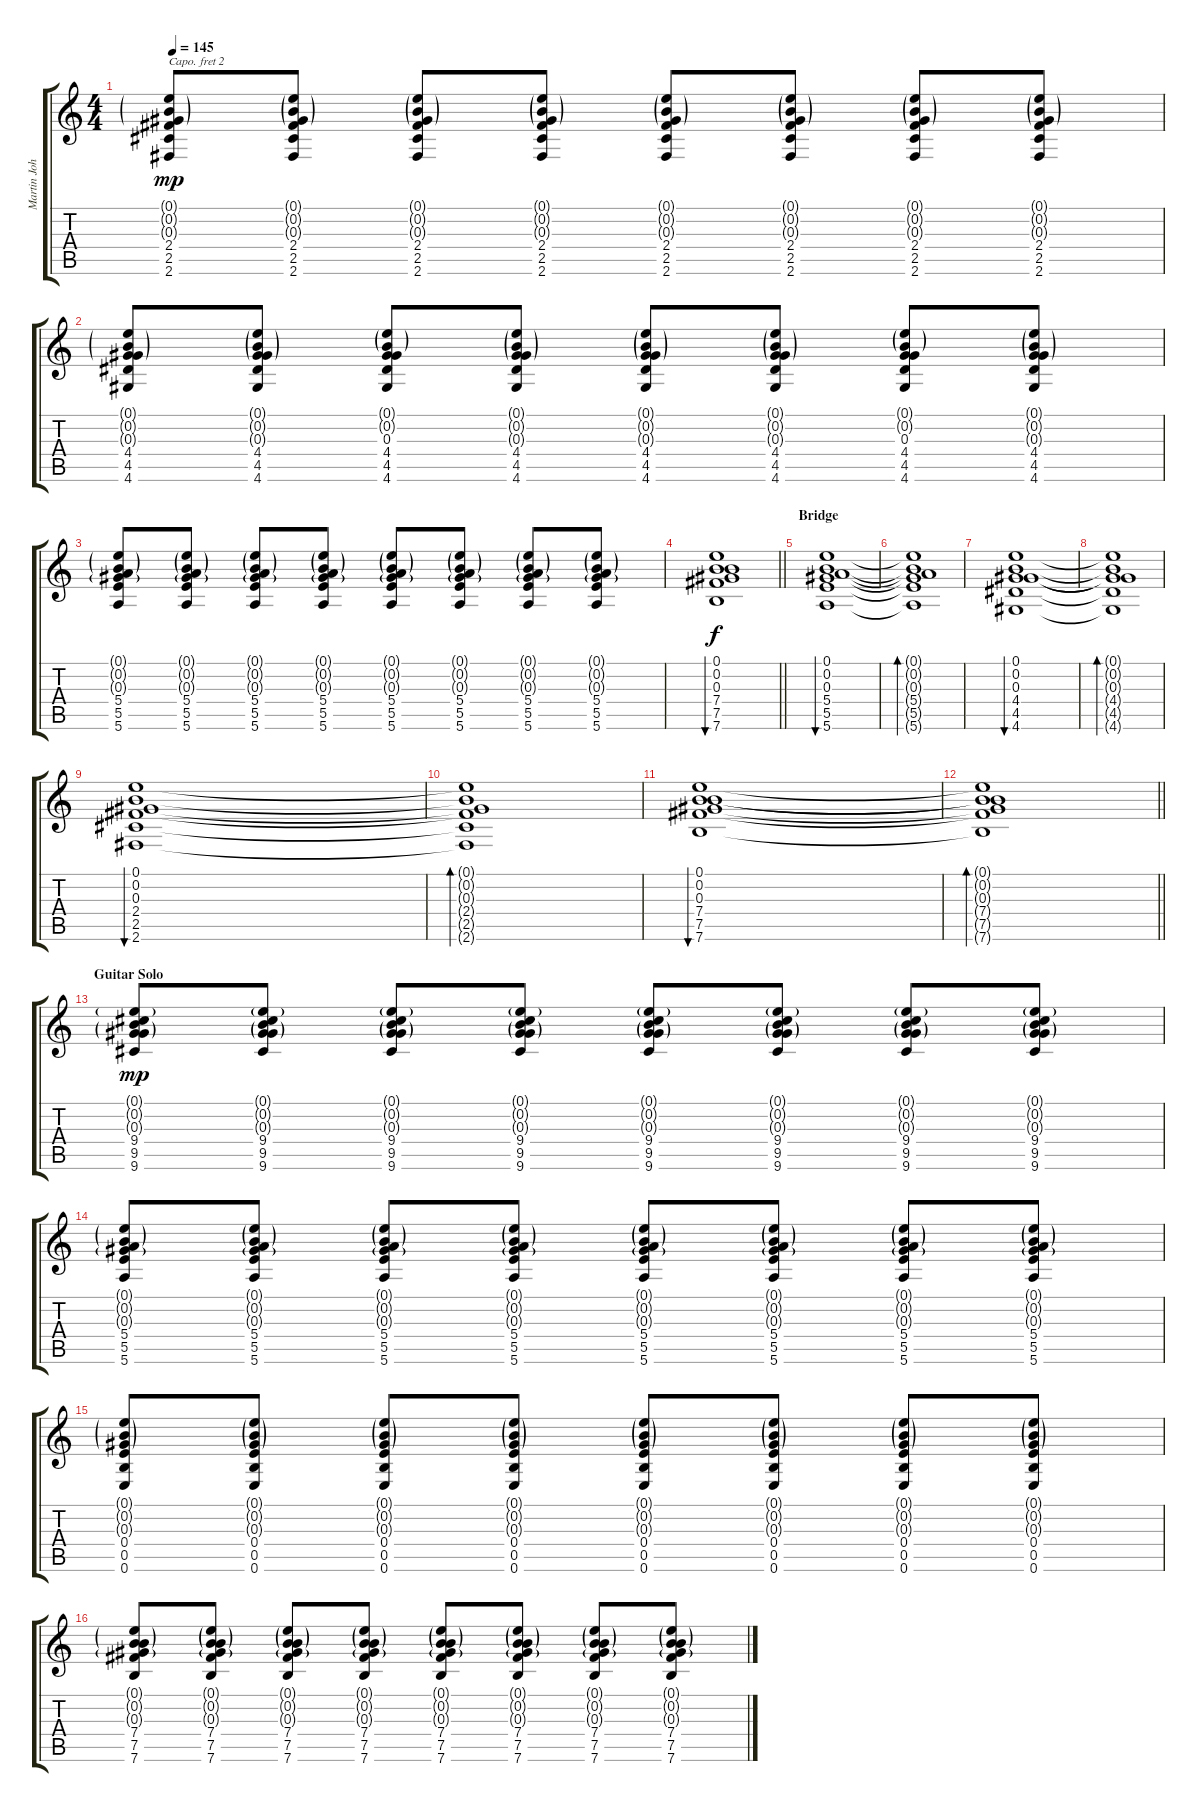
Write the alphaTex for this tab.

\track ("Martin Johnson (Rhythm Guitar)" "Martin Joh") {instrument overdrivenguitar}
\staff {score tabs}
\capo 2
\tuning (D4 A3 Gb3 D3 A2 D2) {hide}
\ts (4 4)
\tempo 145
\clef g2
\ks c
(0.1{g} 0.2{g} 0.3{g} 2.4 2.5 2.6).8{dy mp} (0.1{g} 0.2{g} 0.3{g} 2.4 2.5 2.6).8 (0.1{g} 0.2{g} 0.3{g} 2.4 2.5 2.6).8 (0.1{g} 0.2{g} 0.3{g} 2.4 2.5 2.6).8 (0.1{g} 0.2{g} 0.3{g} 2.4 2.5 2.6).8 (0.1{g} 0.2{g} 0.3{g} 2.4 2.5 2.6).8 (0.1{g} 0.2{g} 0.3{g} 2.4 2.5 2.6).8 (0.1{g} 0.2{g} 0.3{g} 2.4 2.5 2.6).8 |
(0.1{g} 0.2{g} 0.3{g} 4.4 4.5 4.6).8 (0.1{g} 0.2{g} 0.3{g} 4.4 4.5 4.6).8 (0.1{g} 0.2{g} 0.3 4.4 4.5 4.6).8 (0.1{g} 0.2{g} 0.3{g} 4.4 4.5 4.6).8 (0.1{g} 0.2{g} 0.3{g} 4.4 4.5 4.6).8 (0.1{g} 0.2{g} 0.3{g} 4.4 4.5 4.6).8 (0.1{g} 0.2{g} 0.3 4.4 4.5 4.6).8 (0.1{g} 0.2{g} 0.3{g} 4.4 4.5 4.6).8 |
(0.1{g} 0.2{g} 0.3{g} 5.4 5.5 5.6).8 (0.1{g} 0.2{g} 0.3{g} 5.4 5.5 5.6).8 (0.1{g} 0.2{g} 0.3{g} 5.4 5.5 5.6).8 (0.1{g} 0.2{g} 0.3{g} 5.4 5.5 5.6).8 (0.1{g} 0.2{g} 0.3{g} 5.4 5.5 5.6).8 (0.1{g} 0.2{g} 0.3{g} 5.4 5.5 5.6).8 (0.1{g} 0.2{g} 0.3{g} 5.4 5.5 5.6).8 (0.1{g} 0.2{g} 0.3{g} 5.4 5.5 5.6).8 |
\barLineRight lightlight
(0.1 0.2 0.3 7.4 7.5 7.6).1{bu 240 dy f} |
\section ("" "Bridge")
(0.1 0.2 0.3 5.4 5.5 5.6).1{bu 240} |
(0.1{t} 0.2{t} 0.3{t} 5.4{t} 5.5{t} 5.6{t}).1{bd 60} |
(0.1 0.2 0.3 4.4 4.5 4.6).1{bu 240} |
(0.1{t} 0.2{t} 0.3{t} 4.4{t} 4.5{t} 4.6{t}).1{bd 60} |
(0.1 0.2 0.3 2.4 2.5 2.6).1{bu 240} |
(0.1{t} 0.2{t} 0.3{t} 2.4{t} 2.5{t} 2.6{t}).1{bd 60} |
(0.1 0.2 0.3 7.4 7.5 7.6).1{bu 240} |
\barLineRight lightlight
(0.1{t} 0.2{t} 0.3{t} 7.4{t} 7.5{t} 7.6{t}).1{bd 60} |
\section ("" "Guitar Solo")
(0.1{g} 0.2{g} 0.3{g} 9.4 9.5 9.6).8{dy mp volume 16 instrument overdrivenguitar} (0.1{g} 0.2{g} 0.3{g} 9.4 9.5 9.6).8 (0.1{g} 0.2{g} 0.3{g} 9.4 9.5 9.6).8 (0.1{g} 0.2{g} 0.3{g} 9.4 9.5 9.6).8 (0.1{g} 0.2{g} 0.3{g} 9.4 9.5 9.6).8 (0.1{g} 0.2{g} 0.3{g} 9.4 9.5 9.6).8 (0.1{g} 0.2{g} 0.3{g} 9.4 9.5 9.6).8 (0.1{g} 0.2{g} 0.3{g} 9.4 9.5 9.6).8 |
(0.1{g} 0.2{g} 0.3{g} 5.4 5.5 5.6).8 (0.1{g} 0.2{g} 0.3{g} 5.4 5.5 5.6).8 (0.1{g} 0.2{g} 0.3{g} 5.4 5.5 5.6).8 (0.1{g} 0.2{g} 0.3{g} 5.4 5.5 5.6).8 (0.1{g} 0.2{g} 0.3{g} 5.4 5.5 5.6).8 (0.1{g} 0.2{g} 0.3{g} 5.4 5.5 5.6).8 (0.1{g} 0.2{g} 0.3{g} 5.4 5.5 5.6).8 (0.1{g} 0.2{g} 0.3{g} 5.4 5.5 5.6).8 |
(0.1{g} 0.2{g} 0.3{g} 0.4 0.5 0.6).8 (0.1{g} 0.2{g} 0.3{g} 0.4 0.5 0.6).8 (0.1{g} 0.2{g} 0.3{g} 0.4 0.5 0.6).8 (0.1{g} 0.2{g} 0.3{g} 0.4 0.5 0.6).8 (0.1{g} 0.2{g} 0.3{g} 0.4 0.5 0.6).8 (0.1{g} 0.2{g} 0.3{g} 0.4 0.5 0.6).8 (0.1{g} 0.2{g} 0.3{g} 0.4 0.5 0.6).8 (0.1{g} 0.2{g} 0.3{g} 0.4 0.5 0.6).8 |
(0.1{g} 0.2{g} 0.3{g} 7.4 7.5 7.6).8 (0.1{g} 0.2{g} 0.3{g} 7.4 7.5 7.6).8 (0.1{g} 0.2{g} 0.3{g} 7.4 7.5 7.6).8 (0.1{g} 0.2{g} 0.3{g} 7.4 7.5 7.6).8 (0.1{g} 0.2{g} 0.3{g} 7.4 7.5 7.6).8 (0.1{g} 0.2{g} 0.3{g} 7.4 7.5 7.6).8 (0.1{g} 0.2{g} 0.3{g} 7.4 7.5 7.6).8 (0.1{g} 0.2{g} 0.3{g} 7.4 7.5 7.6).8
